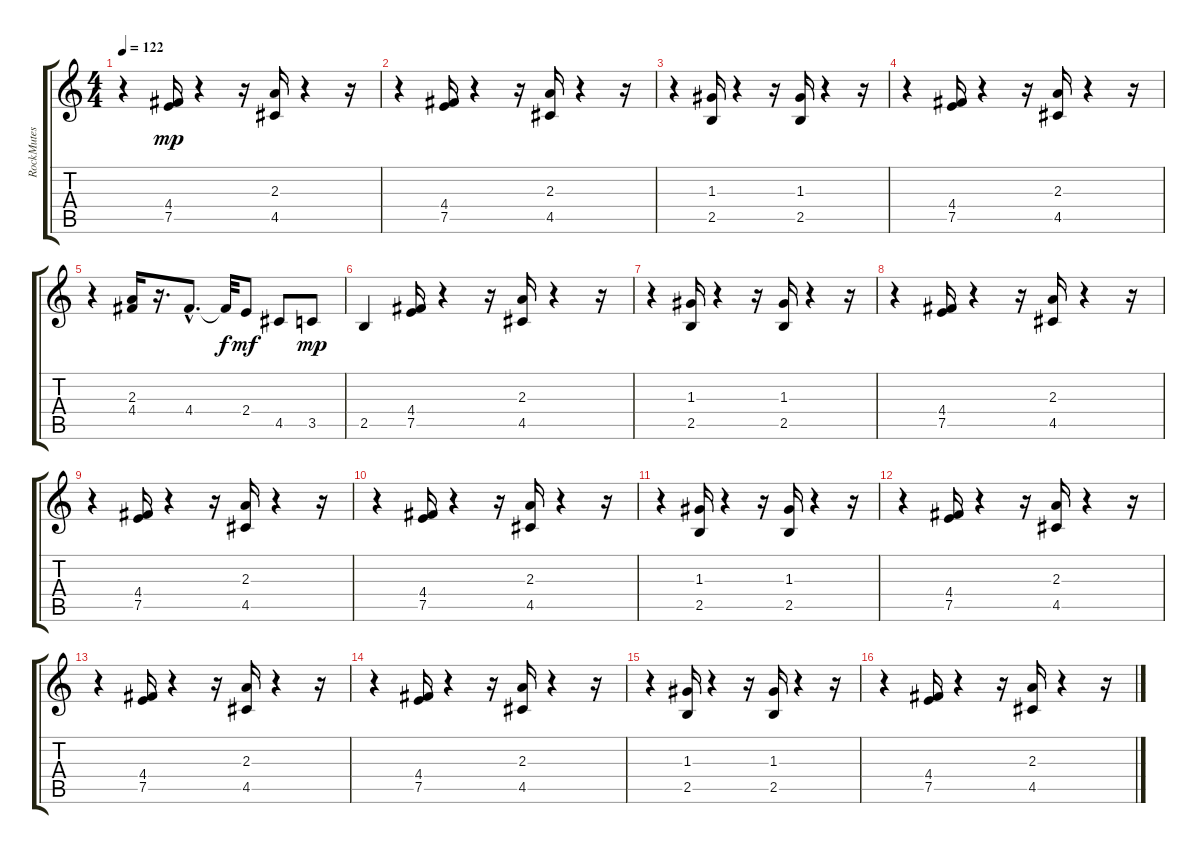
\track ("RockMutes" "RockMutes") {instrument distortionguitar}
\staff {score tabs}
\tuning (E4 B3 G3 D3 A2 E2) {hide}
\ts (4 4)
\tempo 122
\clef g2
\ks c
r.4{dy mp} (4.4 7.5).16 r.4 r.16 (2.3 4.5).16 r.4 r.16 |
r.4 (4.4 7.5).16 r.4 r.16 (2.3 4.5).16 r.4 r.16 |
r.4 (1.3 2.5).16 r.4 r.16 (1.3 2.5).16 r.4 r.16 |
r.4 (4.4 7.5).16 r.4 r.16 (2.3 4.5).16 r.4 r.16 |
r.4 (2.3 4.4).16 r.16{d} 4.4{hac}.8{d} 4.4{t}.32{dy f} 2.4.8{dy mf} 4.5.8 3.5.8{dy mp} |
2.5.4 (4.4 7.5).16 r.4 r.16 (2.3 4.5).16 r.4 r.16 |
r.4 (1.3 2.5).16 r.4 r.16 (1.3 2.5).16 r.4 r.16 |
r.4 (4.4 7.5).16 r.4 r.16 (2.3 4.5).16 r.4 r.16 |
r.4 (4.4 7.5).16 r.4 r.16 (2.3 4.5).16 r.4 r.16 |
r.4 (4.4 7.5).16 r.4 r.16 (2.3 4.5).16 r.4 r.16 |
r.4 (1.3 2.5).16 r.4 r.16 (1.3 2.5).16 r.4 r.16 |
r.4 (4.4 7.5).16 r.4 r.16 (2.3 4.5).16 r.4 r.16 |
r.4 (4.4 7.5).16 r.4 r.16 (2.3 4.5).16 r.4 r.16 |
r.4 (4.4 7.5).16 r.4 r.16 (2.3 4.5).16 r.4 r.16 |
r.4 (1.3 2.5).16 r.4 r.16 (1.3 2.5).16 r.4 r.16 |
r.4 (4.4 7.5).16 r.4 r.16 (2.3 4.5).16 r.4 r.16
